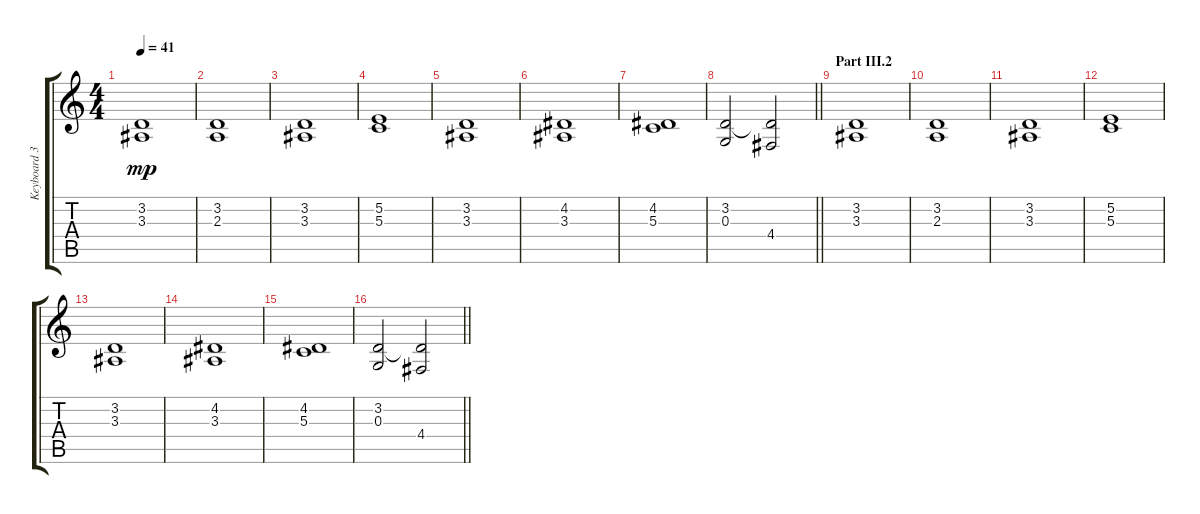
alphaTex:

\track ("Keyboard 3" "Keyboard 3") {instrument stringensemble1}
\staff {score tabs}
\tuning (E4 B3 G3 D3 A2 E2) {hide}
\ts (4 4)
\tempo 41
\clef g2
\ks c
(3.2 3.3).1{dy mp} |
(3.2 2.3).1 |
(3.2 3.3).1 |
(5.2 5.3).1 |
(3.2 3.3).1 |
(4.2 3.3).1 |
(4.2 5.3).1 |
\barLineRight lightlight
(3.2 0.3).2 (3.2{t} 4.4).2 |
\section ("" "Part III.2")
(3.2 3.3).1 |
(3.2 2.3).1 |
(3.2 3.3).1 |
(5.2 5.3).1 |
(3.2 3.3).1 |
(4.2 3.3).1 |
(4.2 5.3).1 |
\barLineRight lightlight
(3.2 0.3).2 (3.2{t} 4.4).2
